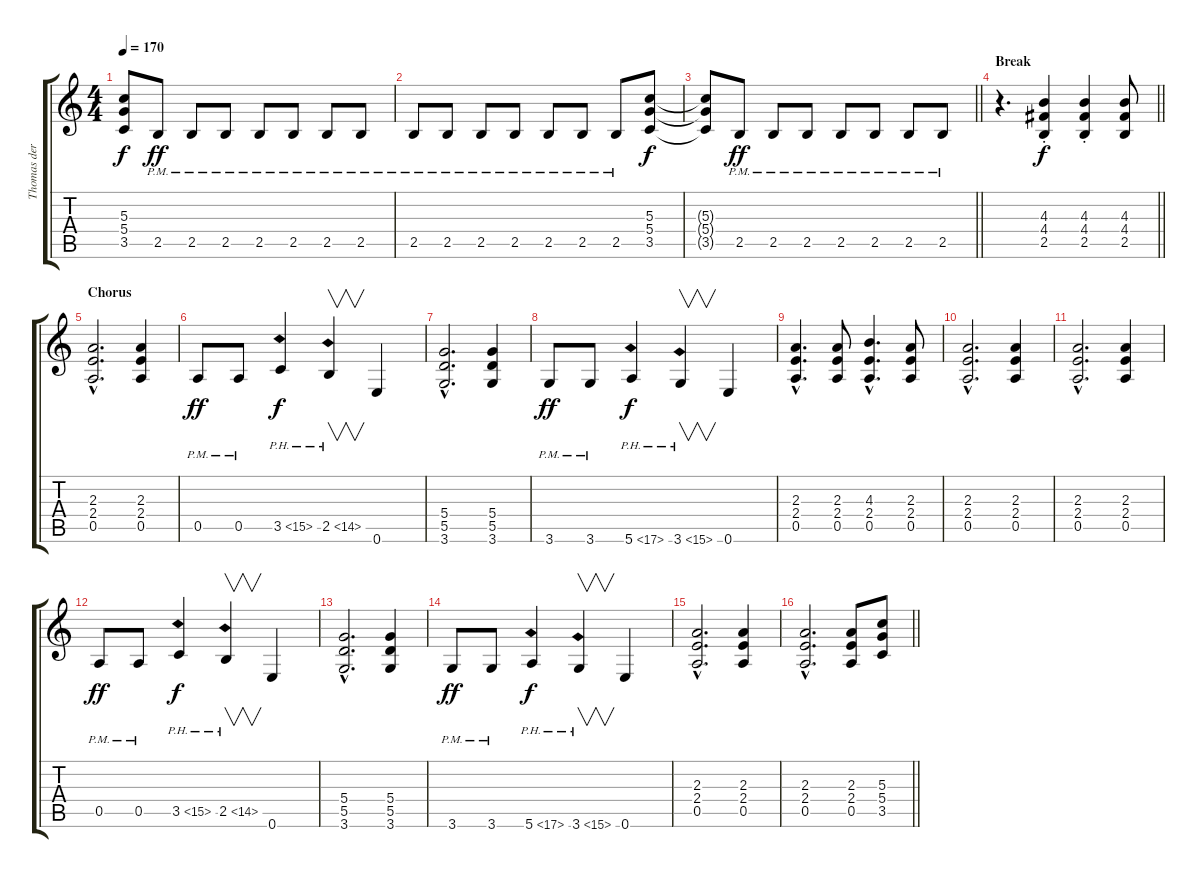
\track ("Thomas der Münzer" "Thomas der") {instrument distortionguitar}
\staff {score tabs}
\tuning (E4 B3 G3 D3 A2 E2) {hide}
\ts (4 4)
\tempo 170
\clef g2
\ks c
(5.3{t} 5.4{t} 3.5{t}).8{dy f} 2.5{pm}.8{dy ff} 2.5{pm}.8 2.5{pm}.8 2.5{pm}.8 2.5{pm}.8 2.5{pm}.8 2.5{pm}.8 |
2.5{pm}.8 2.5{pm}.8 2.5{pm}.8 2.5{pm}.8 2.5{pm}.8 2.5{pm}.8 2.5{pm}.8 (5.3 5.4 3.5).8{dy f} |
\barLineRight lightlight
(5.3{t} 5.4{t} 3.5{t}).8 2.5{pm}.8{dy ff} 2.5{pm}.8 2.5{pm}.8 2.5{pm}.8 2.5{pm}.8 2.5{pm}.8 2.5{pm}.8 |
\section ("" "Break")
\barLineRight lightlight
r.4{d} (4.3{st} 4.4{st} 2.5{st}).4{dy f} (4.3{st} 4.4{st} 2.5{st}).4 (4.3 4.4 2.5).8 |
\section ("" "Chorus")
(2.3{hac} 2.4{hac} 0.5{hac}).2{d} (2.3 2.4 0.5).4 |
0.5{pm}.8{dy ff} 0.5{pm}.8 3.5{ph 12}.4{dy f} 2.5{ph 12}.4{v} 0.6.4 |
(5.4{hac} 5.5{hac} 3.6{hac}).2{d} (5.4 5.5 3.6).4 |
3.6{pm}.8{dy ff} 3.6{pm}.8 5.6{ph 12}.4{dy f} 3.6{ph 12}.4{v} 0.6.4 |
(2.3{hac} 2.4{hac} 0.5{hac}).4{d} (2.3 2.4 0.5).8 (4.3{hac} 2.4{hac} 0.5{hac}).4{d} (2.3 2.4 0.5).8 |
(2.3{hac} 2.4{hac} 0.5{hac}).2{d} (2.3 2.4 0.5).4 |
(2.3{hac} 2.4{hac} 0.5{hac}).2{d} (2.3 2.4 0.5).4 |
0.5{pm}.8{dy ff} 0.5{pm}.8 3.5{ph 12}.4{dy f} 2.5{ph 12}.4{v} 0.6.4 |
(5.4{hac} 5.5{hac} 3.6{hac}).2{d} (5.4 5.5 3.6).4 |
3.6{pm}.8{dy ff} 3.6{pm}.8 5.6{ph 12}.4{dy f} 3.6{ph 12}.4{v} 0.6.4 |
(2.3{hac} 2.4{hac} 0.5{hac}).2{d} (2.3 2.4 0.5).4 |
\barLineRight lightlight
(2.3{hac} 2.4{hac} 0.5{hac}).2{d} (2.3 2.4 0.5).8 (5.3 5.4 3.5).8
